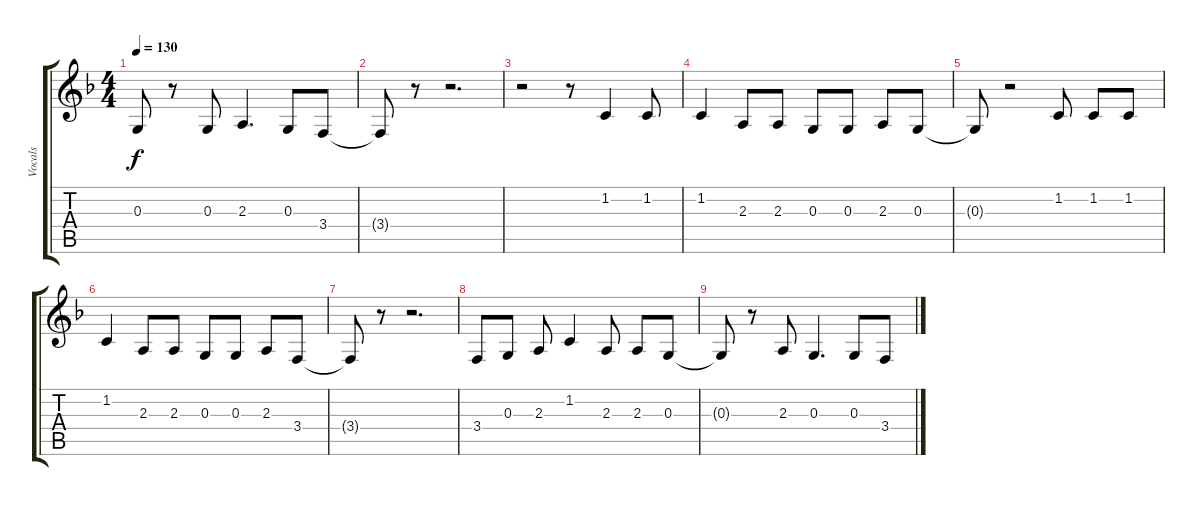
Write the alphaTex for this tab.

\track ("Vocals" "Vocals") {instrument sopranosax}
\staff {score tabs}
\tuning (E4 B3 G3 D3 A2 E2) {hide}
\ts (4 4)
\tempo 130
\clef g2
\ks f
0.3{t}.8{dy f} r.8 0.3.8 2.3.4{d} 0.3.8 3.4.8 |
3.4{t}.8 r.8 r.2{d} |
r.2 r.8 1.2.4 1.2.8 |
1.2.4 2.3.8 2.3.8 0.3.8 0.3.8 2.3.8 0.3.8 |
0.3{t}.8 r.2 1.2.8 1.2.8 1.2.8 |
1.2.4 2.3.8 2.3.8 0.3.8 0.3.8 2.3.8 3.4.8 |
3.4{t}.8 r.8 r.2{d} |
3.4.8 0.3.8 2.3.8 1.2.4 2.3.8 2.3.8 0.3.8 |
0.3{t}.8 r.8 2.3.8 0.3.4{d} 0.3.8 3.4.8
